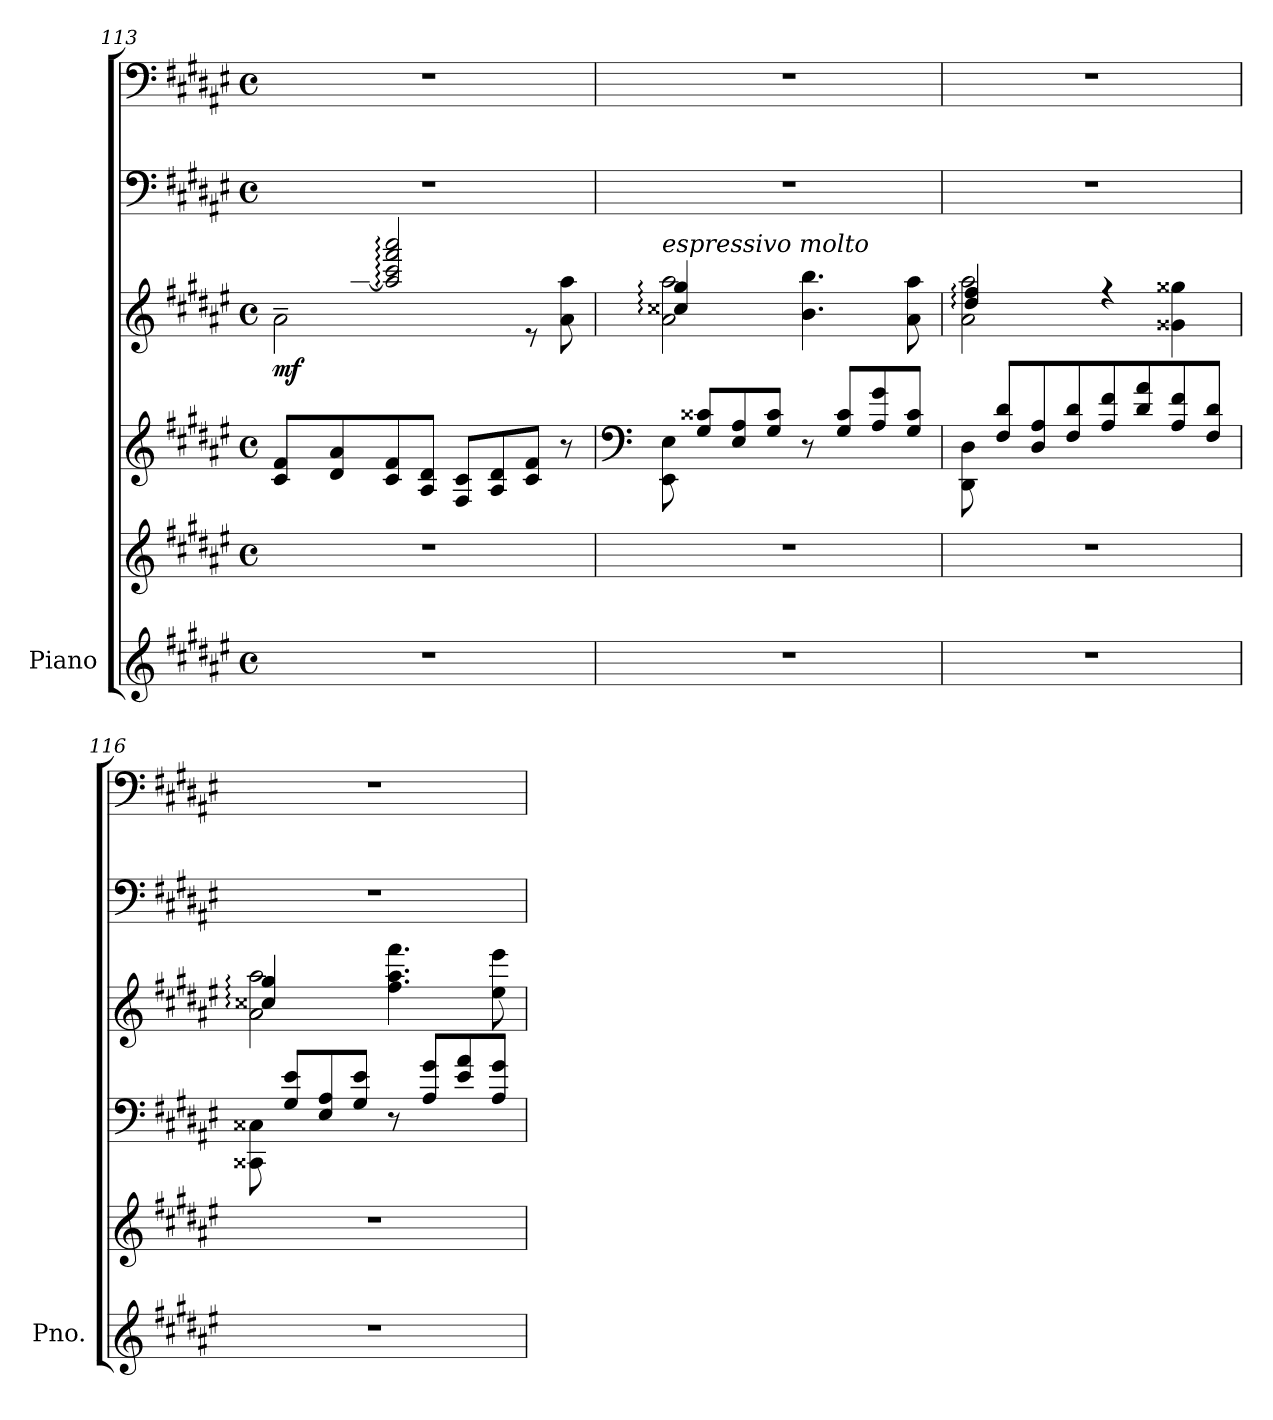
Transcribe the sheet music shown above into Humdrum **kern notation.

**kern	**kern	**kern	**kern	**kern	**kern	**dynam
*part1	*part1	*part1	*part1	*part1	*part1	*part1
*staff6	*staff5	*staff4	*staff3	*staff2	*staff1	*staff1/2/3/4/5/6
*I"Piano	*	*	*	*	*	*
*I'Pno.	*	*	*	*	*	*
*clefG2	*clefG2	*clefG2	*clefG2	*clefF4	*clefF4	*
*k[f#c#g#d#a#e#]	*k[f#c#g#d#a#e#]	*k[f#c#g#d#a#e#]	*k[f#c#g#d#a#e#]	*k[f#c#g#d#a#e#]	*k[f#c#g#d#a#e#]	*
*M4/4	*M4/4	*M4/4	*M4/4	*M4/4	*M4/4	*
*met(c)	*met(c)	*met(c)	*met(c)	*met(c)	*met(c)	*
=113	=113	=113	=113	=113	=113	=113
*	*	*	*^	*	*	*
!	!	!	!	!LO:N:head=solid	!	!	!LO:DY:b=3
1r	1r	8c#/ 8f#/L	2a#~\	16a#/LLyy	1r	1r	mf
.	.	.	.	16cc#/	.	.	.
.	.	8d#/ 8a#/	.	16ff#/	.	.	.
.	.	.	.	[16aa#/JJ	.	.	.
.	.	8c#/ 8f#/	.	2aa#/]: 2ccc#/: 2fff#/: 2aaa#/:	.	.	.
.	.	8A#/ 8d#/J	.	.	.	.	.
.	.	8F#/ 8c#/L	2ryy	.	.	.	.
.	.	8A#/ 8d#/	.	.	.	.	.
.	.	8c#/ 8f#/J	.	8re	.	.	.
.	.	8r	.	8a#\ 8aa#\	.	.	.
=114	=114	=114	=114	=114	=114	=114	=114
*	*	*clefF4	*	*	*	*	*
*	*	*	*	*	*	*MM110	*
!	!	!	!LO:TX:a:i:t=espressivo molto	!	!	!	!
1r	1r	8EE#\ 8E#\	2a#\ 2aa#\	4cc##X/: 4gg#/:	1r	1r	.
.	.	8G#/ 8c##X/L	.	.	.	.	.
.	.	8E#/ 8A#/	.	4ryy	.	.	.
.	.	8G#/ 8c##/J	.	.	.	.	.
.	.	8r	4.b\ 4.bb\	4ryy	.	.	.
.	.	8G#/ 8c##/L	.	.	.	.	.
.	.	8A#/ 8g#/	.	4ryy	.	.	.
.	.	8G#/ 8c##/J	8a#\ 8aa#\	.	.	.	.
!!LO:LB:g=z
=115	=115	=115	=115	=115	=115	=115	=115
*	*	*	*	*	*	*MM110	*
1r	1r	8DD#\ 8D#\	2a#\ 2aa#\	4dd#/: 4ff#/:	1r	1r	.
.	.	8F#/ 8d#/L	.	.	.	.	.
.	.	8D#/ 8A#/	.	4ryy	.	.	.
.	.	8F#/ 8d#/	.	.	.	.	.
.	.	8A#/ 8f#/	4rff	4ryy	.	.	.
.	.	8d#/ 8a#/	.	.	.	.	.
.	.	8A#/ 8f#/	4g##X\ 4gg##X\	4ryy	.	.	.
.	.	8F#/ 8d#/J	.	.	.	.	.
=116	=116	=116	=116	=116	=116	=116	=116
*	*	*	*	*	*	*MM110	*
1r	1r	8CC##X\ 8C##X\	2a#\ 2aa#\	4cc##X/: 4gg#/:	1r	1r	.
.	.	8G#/ 8e#/L	.	.	.	.	.
.	.	8E#/ 8A#/	.	4ryy	.	.	.
.	.	8G#/ 8e#/J	.	.	.	.	.
.	.	8r	4.ff#\ 4.aa#\ 4.fff#\	4ryy	.	.	.
.	.	8A#/ 8g#/L	.	.	.	.	.
.	.	8e#/ 8a#/	.	4ryy	.	.	.
.	.	8A#/ 8g#/J	8ee#\ 8eee#\	.	.	.	.
*	*	*	*v	*v	*	*	*
=	=	=	=	=	=	=
*-	*-	*-	*-	*-	*-	*-
